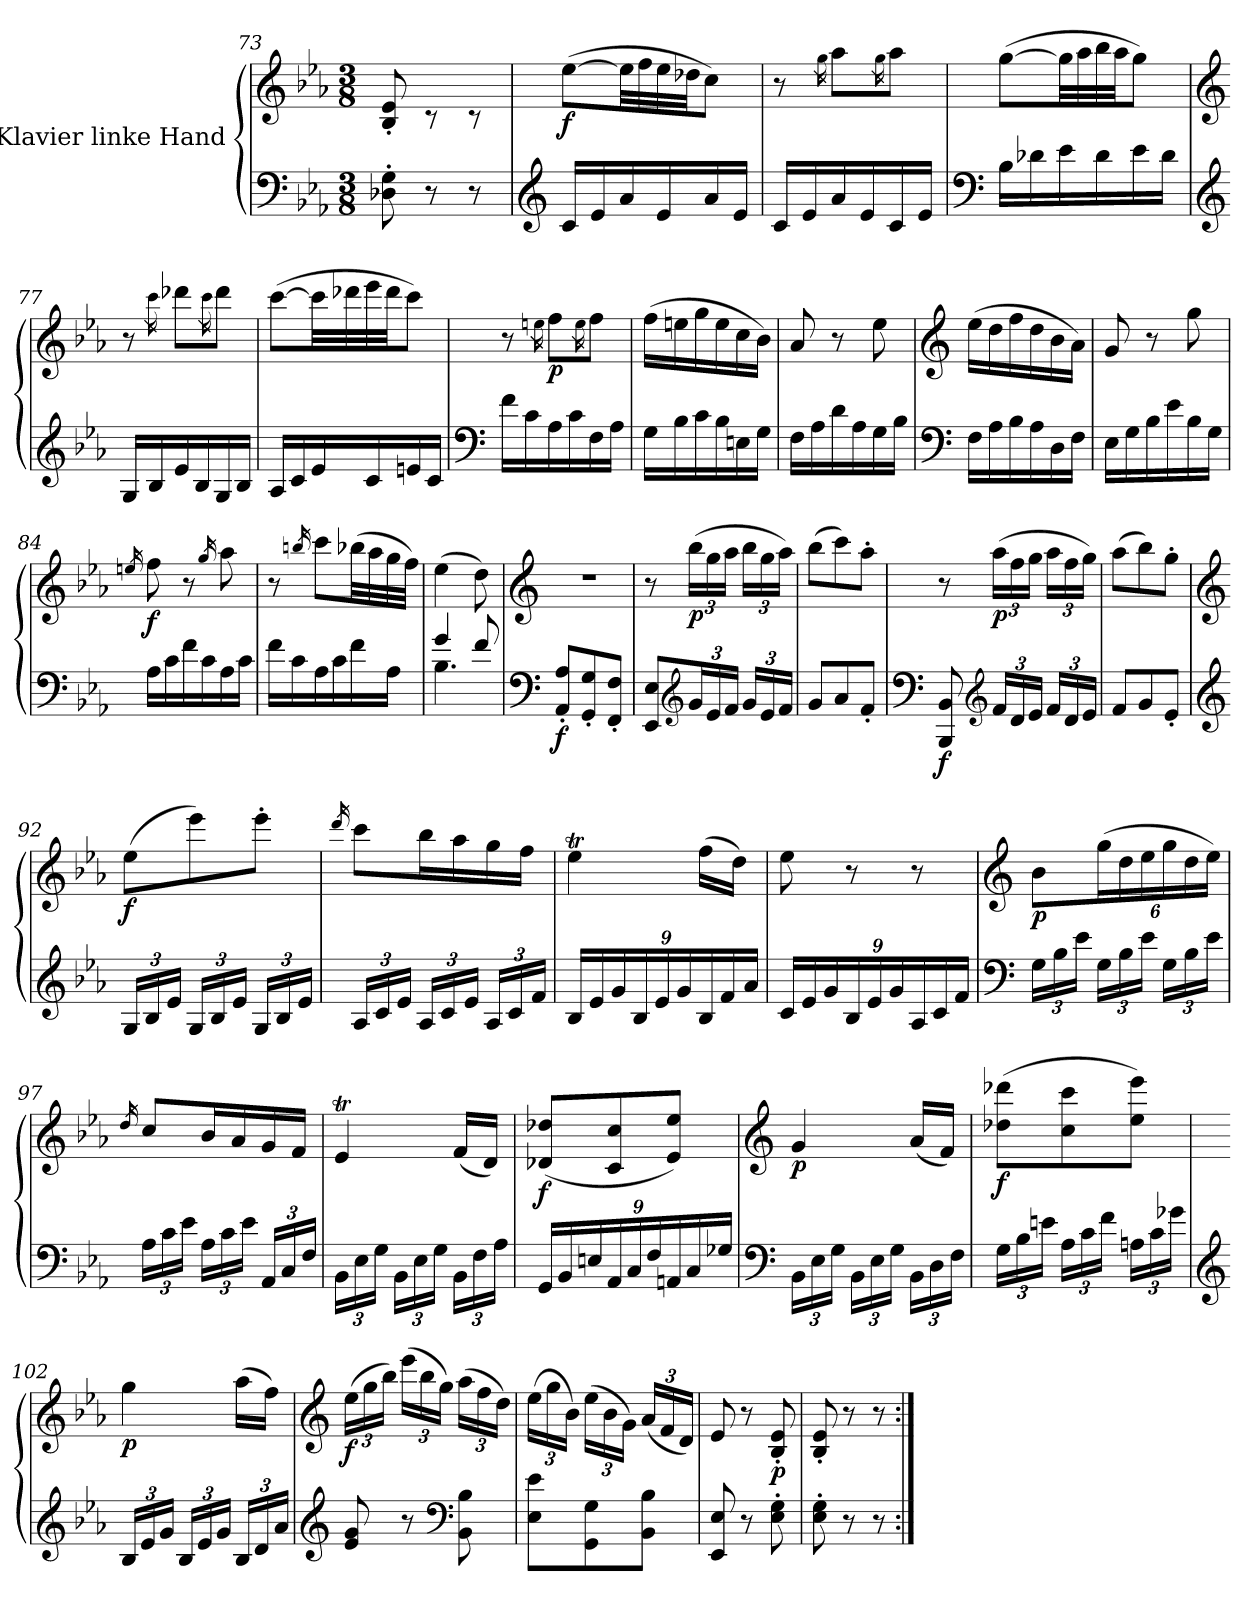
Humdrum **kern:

**kern	**kern	**dynam
*part1	*part1	*part1
*staff2	*staff1	*staff1/2
*I"Klavier linke Hand	*	*
*clefF4	*clefG2	*
*k[b-e-a-]	*k[b-e-a-]	*
*M3/8	*M3/8	*
=73	=73	=73
*	*^	*
8D-X\' 8G\'	4.ryy	8B-/' 8e-/'	.
8r	.	8r	.
8r	.	8r	.
*	*v	*v	*
=74	=74	=74
*clefG2	*	*
*	*^	*
!	!	!	!LO:DY:b
*	*v	*v	*
16c/LL	([8ee-\L	f
16e-/	.	.
16a-/	32ee-\LL]	.
.	32ff\	.
16e-/	32ee-\	.
.	32dd-X\JJ	.
16a-/	8cc\J)	.
16e-/JJ	.	.
=75	=75	=75
*	*^	*
16c/LL	8r	8ryy	.
16e-/	.	.	.
.	.	16qgg\	.
16a-/	8ryy	8aa-\L	.
16e-/	.	.	.
.	.	16qgg\	.
16c/	8ryy	8aa-\J	.
16e-/JJ	.	.	.
*	*v	*v	*
!!LO:LB:g=z
=76	=76	=76
*clefF4	*	*
16B-\LL	([8gg\L	.
16d-X\	.	.
16e-\	32gg\LL]	.
.	32aa-\	.
16d-\	32bb-\	.
.	32aa-\JJ	.
16e-\	8gg\J)	.
16d-\JJ	.	.
!!LO:LB:g=z
=77	=77	=77
*clefG2	*clefG2	*
*	*^	*
16G/LL	8r	8ryy	.
16B-/	.	.	.
.	.	16qccc\	.
16e-/	8ryy	8ddd-X\L	.
16B-/	.	.	.
.	.	16qccc\	.
16G/	8ryy	8ddd-\J	.
16B-/JJ	.	.	.
*	*v	*v	*
=78	=78	=78
16A-/LL	([8ccc\L	.
16c/	.	.
16e-/	32ccc\LL]	.
.	32ddd-X\	.
16c/	32eee-\	.
.	32ddd-\JJ	.
16en/	8ccc\J)	.
16c/JJ	.	.
=79	=79	=79
*clefF4	*	*
*	*^	*
16f\LL	8r	8ryy	.
16c\	.	.	.
.	.	16qeen\	.
!	!	!	!LO:DY:b
16A-\	8ryy	8ff\L	p
16c\	.	.	.
.	.	16qee\	.
16F\	8ryy	8ff\J	.
16A-\JJ	.	.	.
*	*v	*v	*
=80	=80	=80
16G\LL	(16ff\LL	.
16B-\	16een\	.
16c\	16gg\	.
16B-\	16ee\	.
16En\	16cc\	.
16G\JJ	16b-\JJ)	.
!!LO:LB:g=z
=81	=81	=81
16F\LL	8a-/	.
16A-\	.	.
16d\	8r	.
16A-\	.	.
16G\	8ee-\	.
16B-\JJ	.	.
!!LO:PB:g=z
=82	=82	=82
*clefF4	*clefG2	*
16F\LL	(16ee-\LL	.
16A-\	16dd\	.
16B-\	16ff\	.
16A-\	16dd\	.
16D\	16b-\	.
16F\JJ	16a-\JJ)	.
=83	=83	=83
16E-\LL	8g/	.
16G\	.	.
16B-\	8r	.
16e-\	.	.
16B-\	8gg\	.
16G\JJ	.	.
=84	=84	=84
.	16qeen/	.
!	!	!LO:DY:b
16A-\LL	8ff\	f
16c\	.	.
16f\	8r	.
16c\	.	.
.	16qgg/	.
16A-\	8aa-\	.
16c\JJ	.	.
=85	=85	=85
16f\LL	8r	.
16c\	.	.
.	16qbbn/	.
16A-\	8ccc\L	.
16c\	.	.
16f\	(32bb-X\LL	.
.	32aa-\	.
16A-\JJ	32gg\	.
.	32ff\JJJ)	.
!!LO:LB:g=z
=86	=86	=86
*^	*	*
4g/	4.B-\	(4ee-\	.
8f/	.	8dd\)	.
*v	*v	*	*
!!LO:LB:g=z
=87	=87	=87
*clefF4	*clefG2	*
!	!	!LO:DY:b=2
8AA-/' 8A-/'L	4.r	f
8GG/' 8G/'	.	.
8FF/' 8F/'J	.	.
=88	=88	=88
8EE-/ 8E-/L	8r	.
*clefG2	*	*
*Xbrackettup	*Xbrackettup	*
!	!	!LO:DY:b
24g/L	(24bb-\LL	p
24e-/	24gg\	.
24f/JJ	24aa-\JJ	.
24g/LL	24bb-\LL	.
24e-/	24gg\	.
24f/JJ	24aa-\JJ)	.
=89	=89	=89
8g/L	(8bb-\L	.
8a-/	8ccc\)	.
8f'/J	8aa-'\J	.
=90	=90	=90
*clefF4	*	*
!	!	!LO:DY:b=2
8BBB-/ 8BB-/	8r	f
*clefG2	*	*
!	!	!LO:DY:b
24f/LL	(24aa-\LL	p
24d/	24ff\	.
24e-/JJ	24gg\JJ	.
24f/LL	24aa-\LL	.
24d/	24ff\	.
24e-/JJ	24gg\JJ)	.
=91	=91	=91
8f/L	(8aa-\L	.
8g/	8bb-\)	.
8e-'/J	8gg'\J	.
!!LO:LB:g=z
=92	=92	=92
*clefG2	*clefG2	*
!	!	!LO:DY:b
24G/LL	(8ee-\L	f
24B-/	.	.
24e-/JJ	.	.
24G/LL	8eee-\)	.
24B-/	.	.
24e-/JJ	.	.
24G/LL	8eee-'\J	.
24B-/	.	.
24e-/JJ	.	.
=93	=93	=93
.	16qddd/	.
24A-/LL	8ccc\L	.
24c/	.	.
24e-/JJ	.	.
24A-/LL	16bb-\L	.
24c/	.	.
.	16aa-\	.
24e-/JJ	.	.
24A-/LL	16gg\	.
24c/	.	.
.	16ff\JJ	.
24f/JJ	.	.
=94	=94	=94
24B-/LL	4ee-T\	.
24e-/	.	.
24g/	.	.
24B-/	.	.
24e-/	.	.
24g/	.	.
24B-/	(16ff\LL	.
24f/	.	.
.	16dd\JJ)	.
24a-/JJ	.	.
!!LO:LB:g=z
=95	=95	=95
24c/LL	8ee-\	.
24e-/	.	.
24g/	.	.
24B-/	8r	.
24e-/	.	.
24g/	.	.
24A-/	8r	.
24c/	.	.
24f/JJ	.	.
!!LO:LB:g=z
=96	=96	=96
*clefF4	*clefG2	*
!	!	!LO:DY:b
24G\LL	8b-\L	p
24B-\	.	.
24e-\JJ	.	.
24G\LL	(24gg\L	.
24B-\	24dd\	.
24e-\JJ	24ee-\	.
24G\LL	24gg\	.
24B-\	24dd\	.
24e-\JJ	24ee-\JJ)	.
=97	=97	=97
.	16qdd/	.
24A-\LL	8cc/L	.
24c\	.	.
24e-\JJ	.	.
24A-\LL	16b-/L	.
24c\	.	.
.	16a-/	.
24e-\JJ	.	.
24AA-/LL	16g/	.
24C/	.	.
.	16f/JJ	.
24F/JJ	.	.
=98	=98	=98
24BB-\LL	4e-T/	.
24E-\	.	.
24G\JJ	.	.
24BB-\LL	.	.
24E-\	.	.
24G\JJ	.	.
24BB-\LL	(16f/LL	.
24F\	.	.
.	16d/JJ)	.
24A-\JJ	.	.
!!LO:PB:g=z
=99	=99	=99
!	!	!LO:DY:b
24GG/LL	(8d-X/ 8dd-X/L	f
24BB-/	.	.
24En/	.	.
24AA-/	8c/ 8cc/	.
24C/	.	.
24F/	.	.
24AAn/	8e-/ 8ee-/J)	.
24C/	.	.
24G-X/JJ	.	.
!!LO:LB:g=z
=100	=100	=100
*clefF4	*clefG2	*
!	!	!LO:DY:b
24BB-\LL	4g/	p
24E-\	.	.
24G\JJ	.	.
24BB-\LL	.	.
24E-\	.	.
24G\JJ	.	.
24BB-\LL	(16a-/LL	.
24D\	.	.
.	16f/JJ)	.
24F\JJ	.	.
=101	=101	=101
!	!	!LO:DY:b
24G\LL	(8dd-X\ 8ddd-X\L	f
24B-\	.	.
24en\JJ	.	.
24A-\LL	8cc\ 8ccc\	.
24c\	.	.
24f\JJ	.	.
24An\LL	8ee-\ 8eee-\J)	.
24c\	.	.
24g-X\JJ	.	.
=102	=102	=102
*clefG2	*	*
!	!	!LO:DY:b
24B-/LL	4gg\	p
24e-/	.	.
24g/JJ	.	.
24B-/LL	.	.
24e-/	.	.
24g/JJ	.	.
24B-/LL	(16aa-\LL	.
24d/	.	.
.	16ff\JJ)	.
24a-/JJ	.	.
!!LO:LB:g=z
=103	=103	=103
*clefG2	*clefG2	*
!	!	!LO:DY:b
8e-/ 8g/	(24ee-\LL	f
.	24gg\	.
.	24bb-\JJ)	.
8r	(24eee-\LL	.
.	24bb-\	.
.	24gg\JJ)	.
*clefF4	*	*
8BB-\ 8B-\	(24aa-\LL	.
.	24ff\	.
.	24dd\JJ)	.
=104	=104	=104
8E-\ 8e-\L	(24ee-\LL	.
.	24gg\	.
.	24b-\JJ)	.
8GG\ 8G\	(24ee-\LL	.
.	24b-\	.
.	24g\JJ)	.
8BB-\ 8B-\J	(24a-/LL	.
.	24f/	.
.	24d/JJ)	.
=105	=105	=105
8EE-/ 8E-/	8e-/	.
8r	8r	.
!	!	!LO:DY:b
8E-\' 8G\'	8B-/' 8e-/'	p
=106	=106	=106
8E-\' 8G\'	8B-/' 8e-/'	.
8r	8r	.
8r	8r	.
=:|!	=:|!	=:|!
*-	*-	*-
